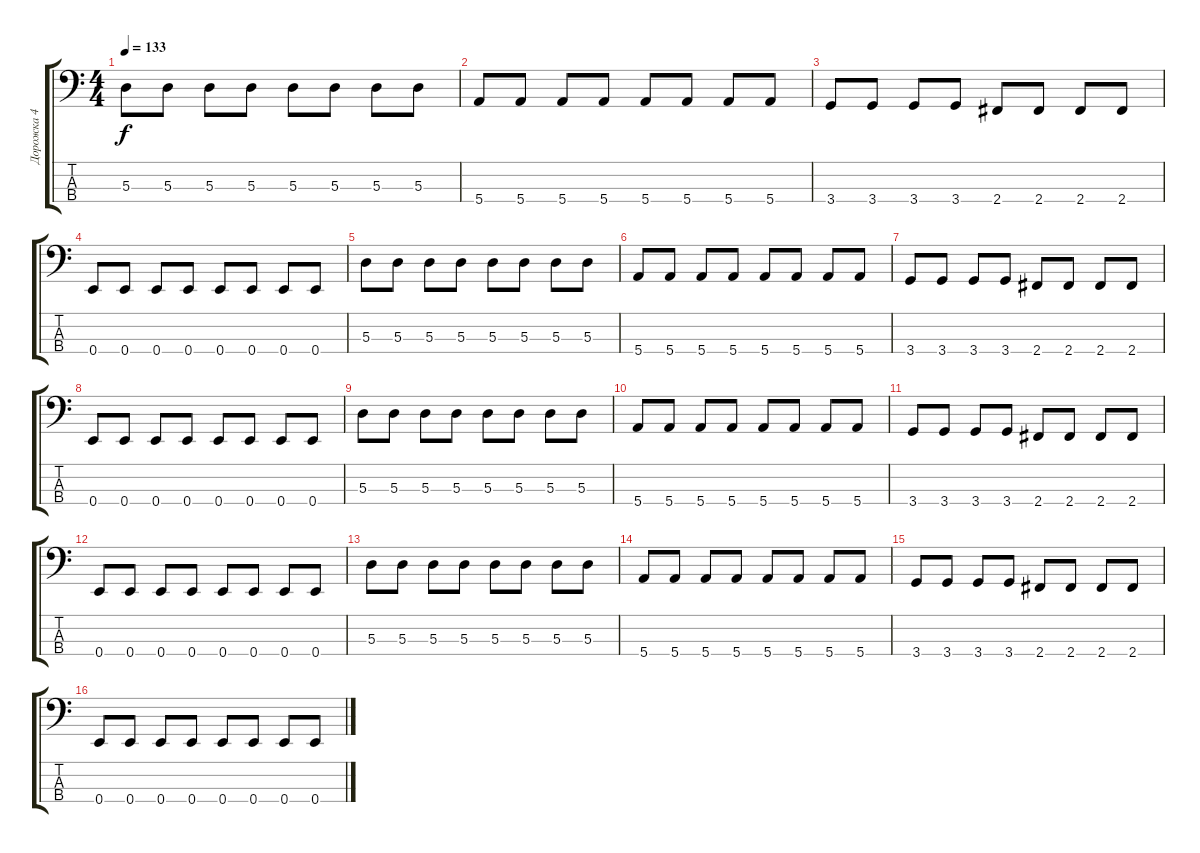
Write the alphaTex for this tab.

\track ("Дорожка 4" "Дорожка 4") {instrument electricbassfinger}
\staff {score tabs}
\tuning (G2 D2 A1 E1) {hide}
\ts (4 4)
\tempo 133
\clef f4
\ks c
5.3.8{dy f} 5.3.8 5.3.8 5.3.8 5.3.8 5.3.8 5.3.8 5.3.8 |
5.4.8 5.4.8 5.4.8 5.4.8 5.4.8 5.4.8 5.4.8 5.4.8 |
3.4.8 3.4.8 3.4.8 3.4.8 2.4.8 2.4.8 2.4.8 2.4.8 |
0.4.8 0.4.8 0.4.8 0.4.8 0.4.8 0.4.8 0.4.8 0.4.8 |
5.3.8 5.3.8 5.3.8 5.3.8 5.3.8 5.3.8 5.3.8 5.3.8 |
5.4.8 5.4.8 5.4.8 5.4.8 5.4.8 5.4.8 5.4.8 5.4.8 |
3.4.8 3.4.8 3.4.8 3.4.8 2.4.8 2.4.8 2.4.8 2.4.8 |
0.4.8 0.4.8 0.4.8 0.4.8 0.4.8 0.4.8 0.4.8 0.4.8 |
5.3.8 5.3.8 5.3.8 5.3.8 5.3.8 5.3.8 5.3.8 5.3.8 |
5.4.8 5.4.8 5.4.8 5.4.8 5.4.8 5.4.8 5.4.8 5.4.8 |
3.4.8 3.4.8 3.4.8 3.4.8 2.4.8 2.4.8 2.4.8 2.4.8 |
0.4.8 0.4.8 0.4.8 0.4.8 0.4.8 0.4.8 0.4.8 0.4.8 |
5.3.8 5.3.8 5.3.8 5.3.8 5.3.8 5.3.8 5.3.8 5.3.8 |
5.4.8 5.4.8 5.4.8 5.4.8 5.4.8 5.4.8 5.4.8 5.4.8 |
3.4.8 3.4.8 3.4.8 3.4.8 2.4.8 2.4.8 2.4.8 2.4.8 |
0.4.8 0.4.8 0.4.8 0.4.8 0.4.8 0.4.8 0.4.8 0.4.8
